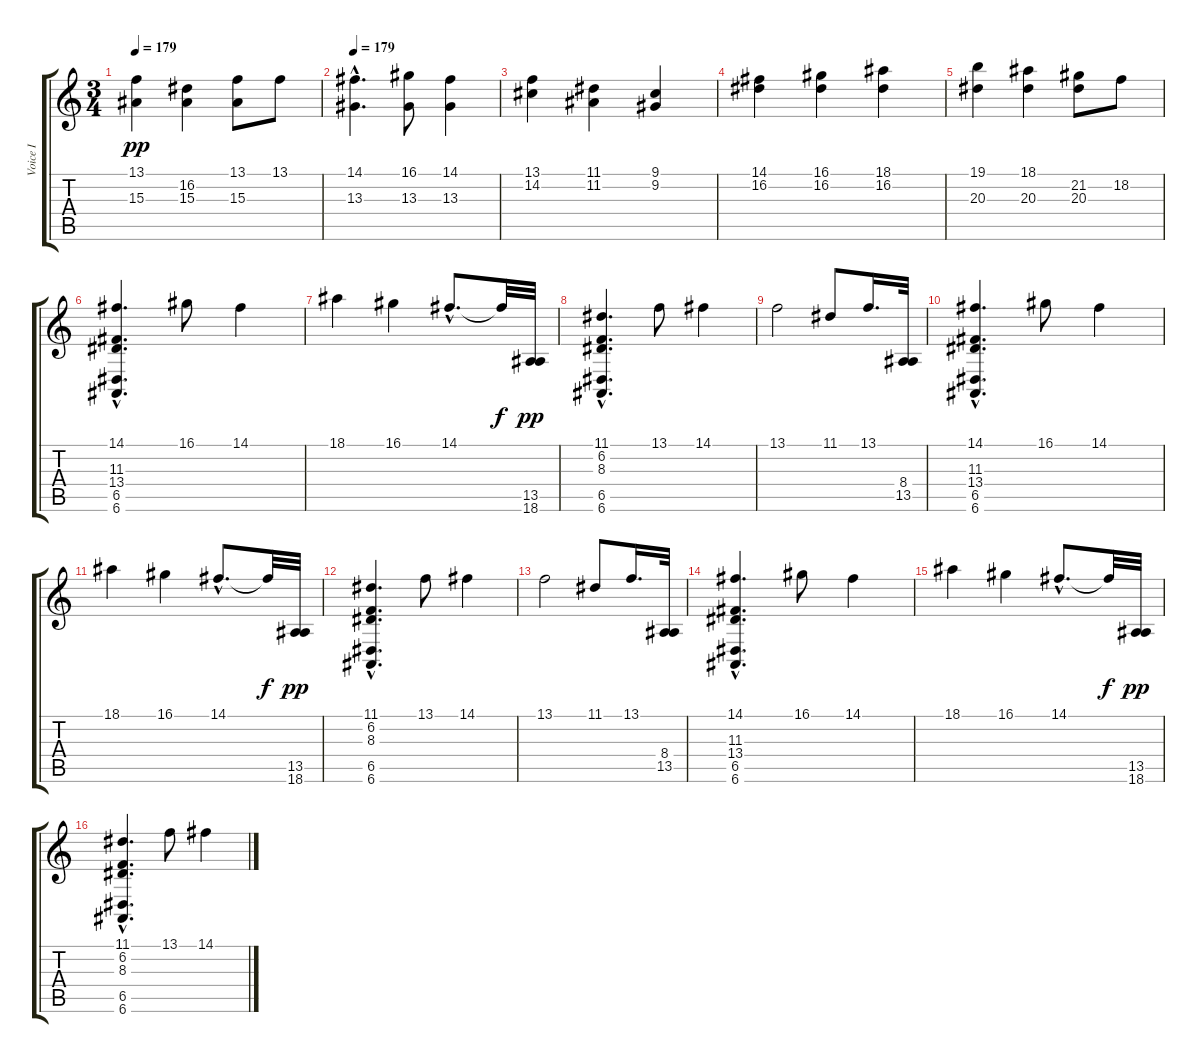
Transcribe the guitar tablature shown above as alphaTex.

\track ("Voice I" "Voice I") {instrument stringensemble1}
\staff {score tabs}
\tuning (E4 B3 G3 D3 A2 E2) {hide}
\ts (3 4)
\tempo 179
\clef g2
\ks c
(13.1 15.3).4{dy pp} (16.2 15.3).4 (13.1 15.3).8 13.1.8 |
\tempo 179
(14.1{hac} 13.3{hac}).4{d} (16.1 13.3).8 (14.1 13.3).4 |
(13.1 14.2).4 (11.1 11.2).4 (9.1 9.2).4 |
(14.1 16.2).4 (16.1 16.2).4 (18.1 16.2).4 |
(19.1 20.3).4 (18.1 20.3).4 (21.2 20.3).8 18.2.8 |
(14.1{hac} 11.3 13.4{hac} 6.5 6.6).4{d volume 10 instrument stringensemble1} 16.1.8 14.1.4 |
18.1.4 16.1.4 14.1{hac}.8{d} 14.1{t}.32{dy f} (13.5 18.6).32{dy pp} |
(11.1{hac} 6.2 8.3 6.5 6.6).4{d} 13.1.8 14.1.4 |
13.1.2 11.1.8 13.1.16{d} (8.4 13.5).32 |
(14.1{hac} 11.3 13.4 6.5 6.6).4{d volume 10 instrument stringensemble1} 16.1.8 14.1.4 |
18.1.4 16.1.4 14.1{hac}.8{d} 14.1{t}.32{dy f} (13.5 18.6).32{dy pp} |
(11.1{hac} 6.2 8.3 6.5 6.6).4{d} 13.1.8 14.1.4 |
13.1.2 11.1.8 13.1.16{d} (8.4 13.5).32 |
(14.1{hac} 11.3 13.4 6.5 6.6).4{d volume 10 instrument stringensemble1} 16.1.8 14.1.4 |
18.1.4 16.1.4 14.1{hac}.8{d} 14.1{t}.32{dy f} (13.5 18.6).32{dy pp} |
(11.1{hac} 6.2 8.3 6.5 6.6).4{d} 13.1.8 14.1.4
